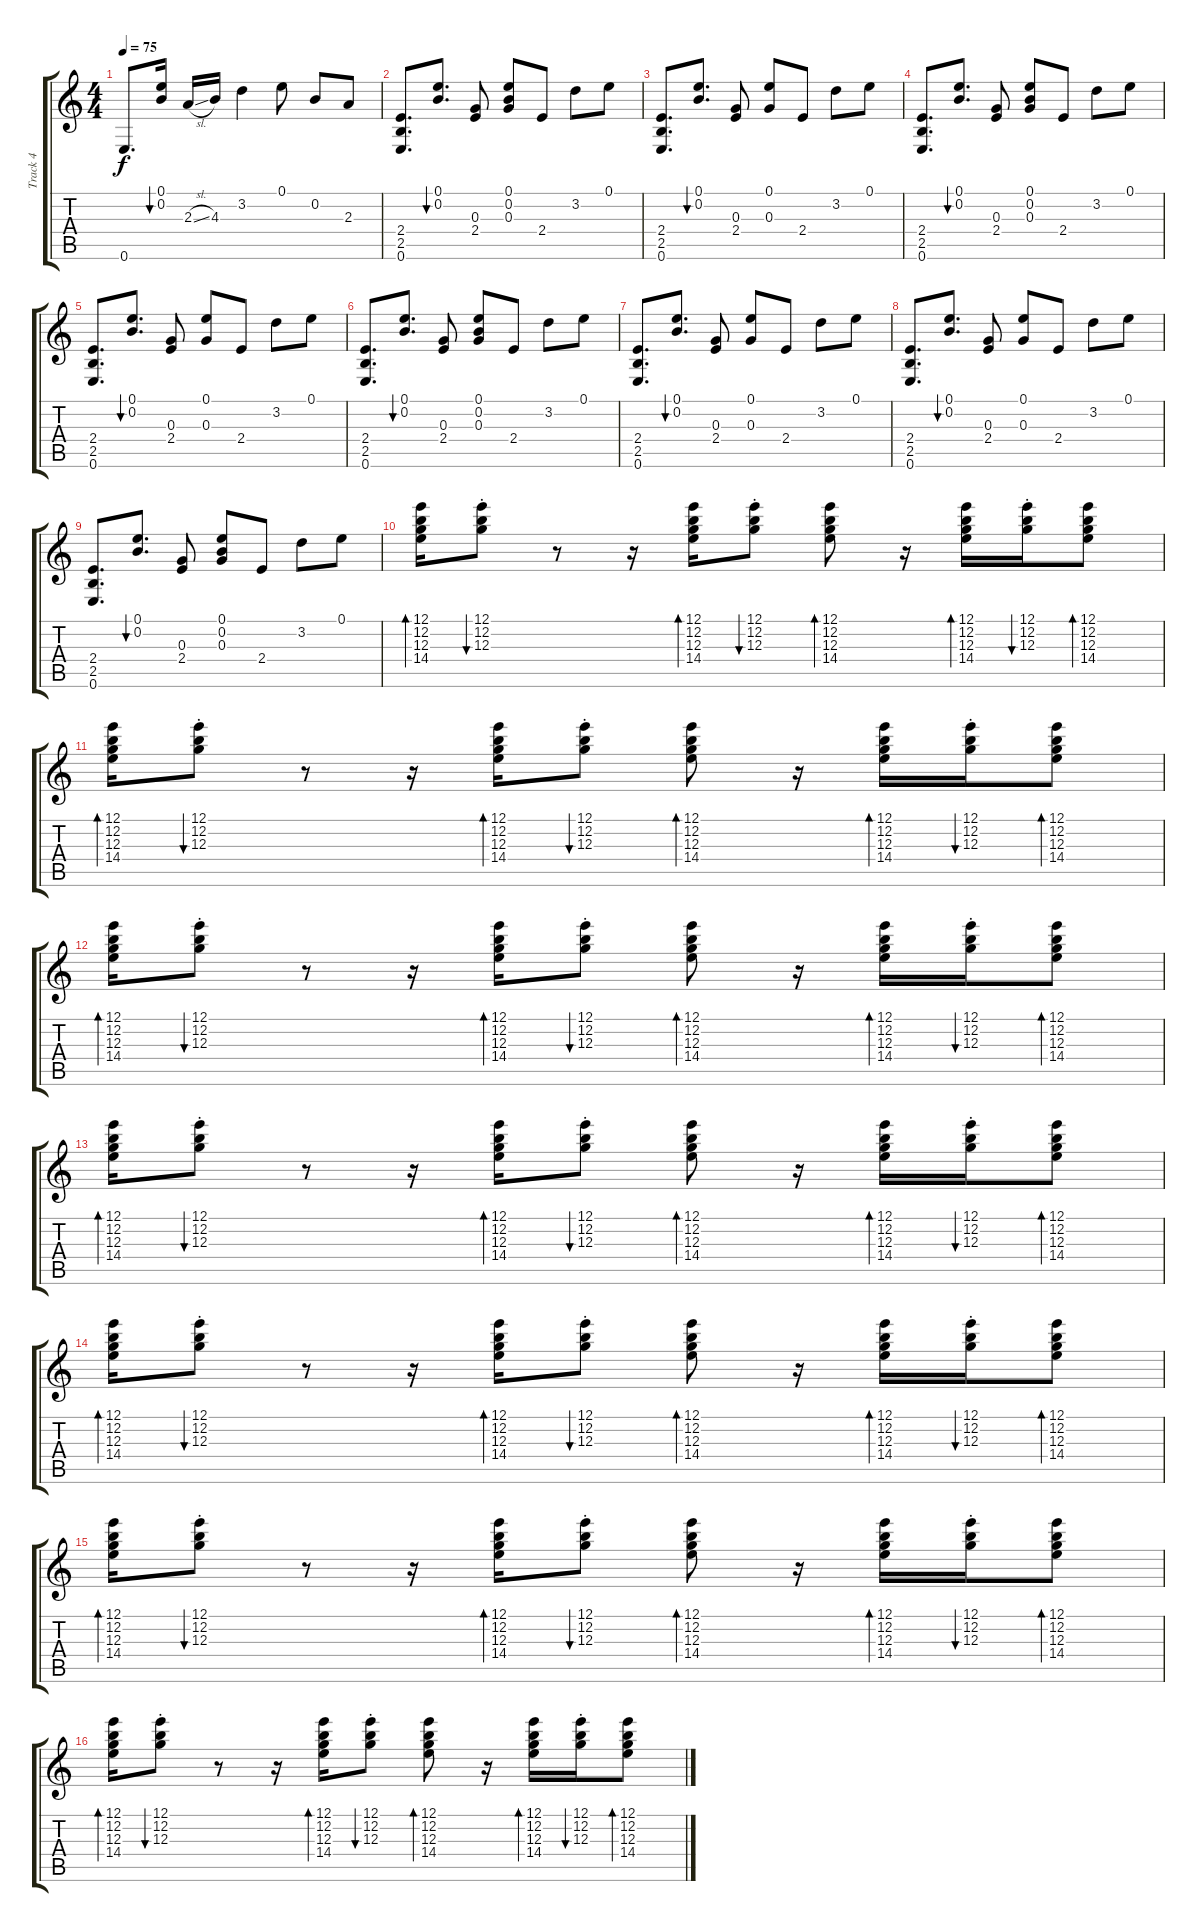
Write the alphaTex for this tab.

\track ("Track 4" "Track 4") {instrument electricguitarclean}
\staff {score tabs}
\tuning (E4 B3 G3 D3 A2 E2) {hide}
\ts (4 4)
\tempo 75
\clef g2
\ks c
0.6.8{d dy f} (0.1 0.2).16{bu 240} 2.3{sl}.16 4.3.16 3.2.4 0.1.8 0.2.8 2.3.8 |
(2.4 2.5 0.6).8{d} (0.1 0.2).8{d bu 240} (0.3 2.4).8 (0.1 0.2 0.3).8 2.4.8 3.2.8 0.1.8 |
(2.4 2.5 0.6).8{d} (0.1 0.2).8{d bu 240} (0.3 2.4).8 (0.1 0.3).8 2.4.8 3.2.8 0.1.8 |
(2.4 2.5 0.6).8{d} (0.1 0.2).8{d bu 240} (0.3 2.4).8 (0.1 0.2 0.3).8 2.4.8 3.2.8 0.1.8 |
(2.4 2.5 0.6).8{d} (0.1 0.2).8{d bu 240} (0.3 2.4).8 (0.1 0.3).8 2.4.8 3.2.8 0.1.8 |
(2.4 2.5 0.6).8{d} (0.1 0.2).8{d bu 240} (0.3 2.4).8 (0.1 0.2 0.3).8 2.4.8 3.2.8 0.1.8 |
(2.4 2.5 0.6).8{d} (0.1 0.2).8{d bu 240} (0.3 2.4).8 (0.1 0.3).8 2.4.8 3.2.8 0.1.8 |
(2.4 2.5 0.6).8{d} (0.1 0.2).8{d bu 240} (0.3 2.4).8 (0.1 0.3).8 2.4.8 3.2.8 0.1.8 |
(2.4 2.5 0.6).8{d} (0.1 0.2).8{d bu 240} (0.3 2.4).8 (0.1 0.2 0.3).8 2.4.8 3.2.8 0.1.8 |
(12.1 12.2 12.3 14.4).16{bd 30} (12.1{st} 12.2{st} 12.3{st}).8{bu 30} r.8 r.16 (12.1 12.2 12.3 14.4).16{bd 30} (12.1{st} 12.2{st} 12.3{st}).8{bu 30} (12.1 12.2 12.3 14.4).8{bd 30} r.16 (12.1 12.2 12.3 14.4).16{bd 30} (12.1{st} 12.2{st} 12.3{st}).16{bu 30} (12.1 12.2 12.3 14.4).8{bd 30} |
(12.1 12.2 12.3 14.4).16{bd 30} (12.1{st} 12.2{st} 12.3{st}).8{bu 30} r.8 r.16 (12.1 12.2 12.3 14.4).16{bd 30} (12.1{st} 12.2{st} 12.3{st}).8{bu 30} (12.1 12.2 12.3 14.4).8{bd 30} r.16 (12.1 12.2 12.3 14.4).16{bd 30} (12.1{st} 12.2{st} 12.3{st}).16{bu 30} (12.1 12.2 12.3 14.4).8{bd 30} |
(12.1 12.2 12.3 14.4).16{bd 30} (12.1{st} 12.2{st} 12.3{st}).8{bu 30} r.8 r.16 (12.1 12.2 12.3 14.4).16{bd 30} (12.1{st} 12.2{st} 12.3{st}).8{bu 30} (12.1 12.2 12.3 14.4).8{bd 30} r.16 (12.1 12.2 12.3 14.4).16{bd 30} (12.1{st} 12.2{st} 12.3{st}).16{bu 30} (12.1 12.2 12.3 14.4).8{bd 30} |
(12.1 12.2 12.3 14.4).16{bd 30} (12.1{st} 12.2{st} 12.3{st}).8{bu 30} r.8 r.16 (12.1 12.2 12.3 14.4).16{bd 30} (12.1{st} 12.2{st} 12.3{st}).8{bu 30} (12.1 12.2 12.3 14.4).8{bd 30} r.16 (12.1 12.2 12.3 14.4).16{bd 30} (12.1{st} 12.2{st} 12.3{st}).16{bu 30} (12.1 12.2 12.3 14.4).8{bd 30} |
(12.1 12.2 12.3 14.4).16{bd 30} (12.1{st} 12.2{st} 12.3{st}).8{bu 30} r.8 r.16 (12.1 12.2 12.3 14.4).16{bd 30} (12.1{st} 12.2{st} 12.3{st}).8{bu 30} (12.1 12.2 12.3 14.4).8{bd 30} r.16 (12.1 12.2 12.3 14.4).16{bd 30} (12.1{st} 12.2{st} 12.3{st}).16{bu 30} (12.1 12.2 12.3 14.4).8{bd 30} |
(12.1 12.2 12.3 14.4).16{bd 30} (12.1{st} 12.2{st} 12.3{st}).8{bu 30} r.8 r.16 (12.1 12.2 12.3 14.4).16{bd 30} (12.1{st} 12.2{st} 12.3{st}).8{bu 30} (12.1 12.2 12.3 14.4).8{bd 30} r.16 (12.1 12.2 12.3 14.4).16{bd 30} (12.1{st} 12.2{st} 12.3{st}).16{bu 30} (12.1 12.2 12.3 14.4).8{bd 30} |
(12.1 12.2 12.3 14.4).16{bd 30} (12.1{st} 12.2{st} 12.3{st}).8{bu 30} r.8 r.16 (12.1 12.2 12.3 14.4).16{bd 30} (12.1{st} 12.2{st} 12.3{st}).8{bu 30} (12.1 12.2 12.3 14.4).8{bd 30} r.16 (12.1 12.2 12.3 14.4).16{bd 30} (12.1{st} 12.2{st} 12.3{st}).16{bu 30} (12.1 12.2 12.3 14.4).8{bd 30}
